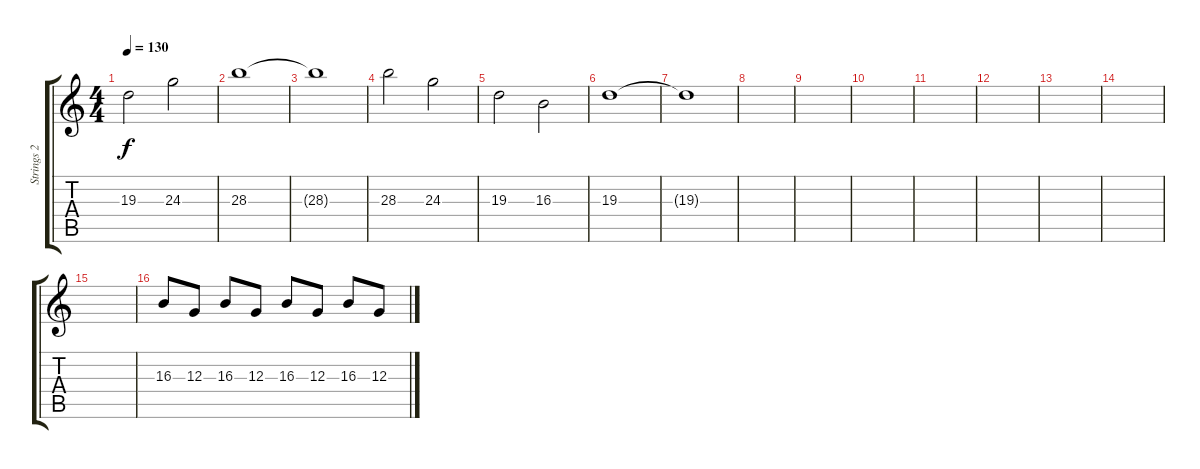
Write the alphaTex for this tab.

\track ("Strings 2" "Strings 2") {instrument stringensemble1}
\staff {score tabs}
\tuning (E4 B3 G3 D3 A2 E2) {hide}
\ts (4 4)
\tempo 130
\clef g2
\ks c
19.3.2{dy f} 24.3.2 |
28.3.1 |
28.3{t}.1 |
28.3.2 24.3.2 |
19.3.2 16.3.2 |
19.3.1 |
19.3{t}.1 |
|
|
|
|
|
|
|
|
16.3.8 12.3.8 16.3.8 12.3.8 16.3.8 12.3.8 16.3.8 12.3.8
